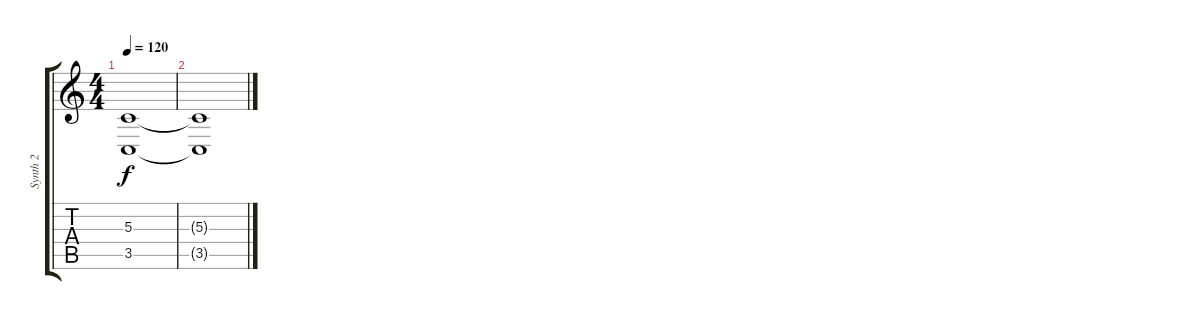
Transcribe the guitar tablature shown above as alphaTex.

\track ("Synth 2" "Synth 2") {instrument synthstrings1}
\staff {score tabs}
\tuning (E4 B3 G3 D3 A2 E2) {hide}
\ts (4 4)
\section ("" "")
\tempo 120
\clef g2
\ks c
(5.3 3.5).1{dy f} |
(5.3{t} 3.5{t}).1
